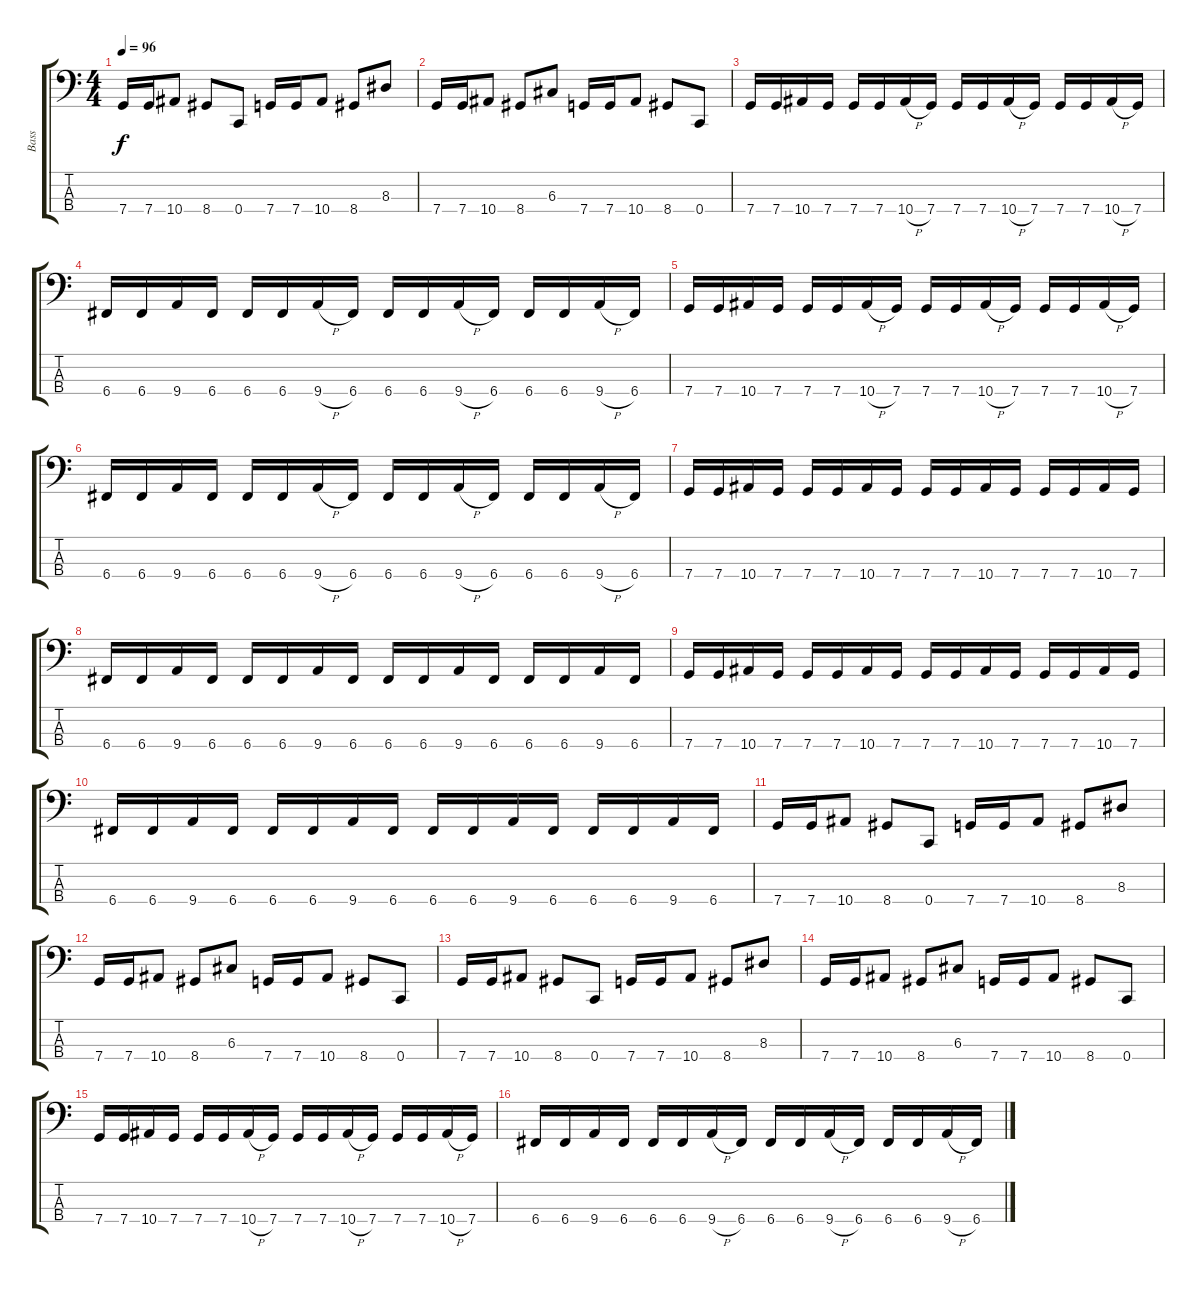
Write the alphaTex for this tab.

\track ("Bass" "Bass") {instrument electricbassfinger}
\staff {score tabs}
\tuning (F2 C2 G1 C1) {hide}
\ts (4 4)
\tempo 96
\clef f4
\ks c
7.4.16{dy f} 7.4.16 10.4.8 8.4.8 0.4.8 7.4.16 7.4.16 10.4.8 8.4.8 8.3.8 |
7.4.16 7.4.16 10.4.8 8.4.8 6.3.8 7.4.16 7.4.16 10.4.8 8.4.8 0.4.8 |
7.4.16 7.4.16 10.4.16 7.4.16 7.4.16 7.4.16 10.4{h}.16 7.4.16 7.4.16 7.4.16 10.4{h}.16 7.4.16 7.4.16 7.4.16 10.4{h}.16 7.4.16 |
6.4.16 6.4.16 9.4.16 6.4.16 6.4.16 6.4.16 9.4{h}.16 6.4.16 6.4.16 6.4.16 9.4{h}.16 6.4.16 6.4.16 6.4.16 9.4{h}.16 6.4.16 |
7.4.16 7.4.16 10.4.16 7.4.16 7.4.16 7.4.16 10.4{h}.16 7.4.16 7.4.16 7.4.16 10.4{h}.16 7.4.16 7.4.16 7.4.16 10.4{h}.16 7.4.16 |
6.4.16 6.4.16 9.4.16 6.4.16 6.4.16 6.4.16 9.4{h}.16 6.4.16 6.4.16 6.4.16 9.4{h}.16 6.4.16 6.4.16 6.4.16 9.4{h}.16 6.4.16 |
7.4.16 7.4.16 10.4.16 7.4.16 7.4.16 7.4.16 10.4.16 7.4.16 7.4.16 7.4.16 10.4.16 7.4.16 7.4.16 7.4.16 10.4.16 7.4.16 |
6.4.16 6.4.16 9.4.16 6.4.16 6.4.16 6.4.16 9.4.16 6.4.16 6.4.16 6.4.16 9.4.16 6.4.16 6.4.16 6.4.16 9.4.16 6.4.16 |
7.4.16 7.4.16 10.4.16 7.4.16 7.4.16 7.4.16 10.4.16 7.4.16 7.4.16 7.4.16 10.4.16 7.4.16 7.4.16 7.4.16 10.4.16 7.4.16 |
6.4.16 6.4.16 9.4.16 6.4.16 6.4.16 6.4.16 9.4.16 6.4.16 6.4.16 6.4.16 9.4.16 6.4.16 6.4.16 6.4.16 9.4.16 6.4.16 |
7.4.16 7.4.16 10.4.8 8.4.8 0.4.8 7.4.16 7.4.16 10.4.8 8.4.8 8.3.8 |
7.4.16 7.4.16 10.4.8 8.4.8 6.3.8 7.4.16 7.4.16 10.4.8 8.4.8 0.4.8 |
7.4.16 7.4.16 10.4.8 8.4.8 0.4.8 7.4.16 7.4.16 10.4.8 8.4.8 8.3.8 |
7.4.16 7.4.16 10.4.8 8.4.8 6.3.8 7.4.16 7.4.16 10.4.8 8.4.8 0.4.8 |
7.4.16 7.4.16 10.4.16 7.4.16 7.4.16 7.4.16 10.4{h}.16 7.4.16 7.4.16 7.4.16 10.4{h}.16 7.4.16 7.4.16 7.4.16 10.4{h}.16 7.4.16 |
6.4.16 6.4.16 9.4.16 6.4.16 6.4.16 6.4.16 9.4{h}.16 6.4.16 6.4.16 6.4.16 9.4{h}.16 6.4.16 6.4.16 6.4.16 9.4{h}.16 6.4.16
